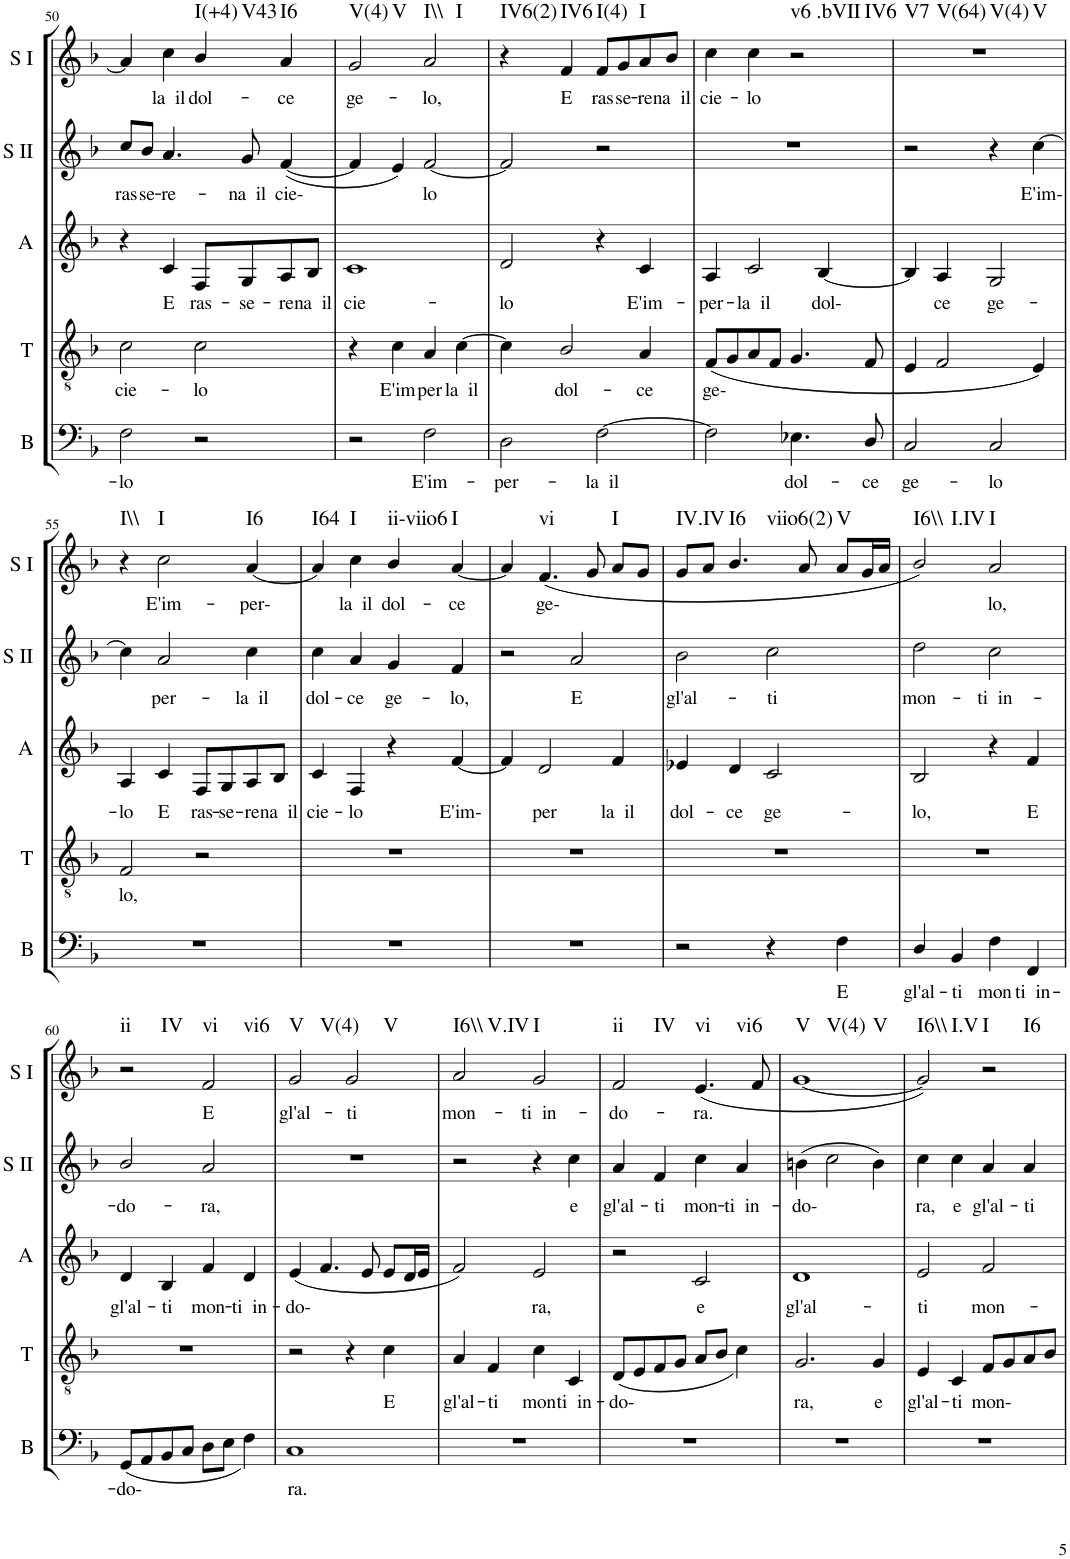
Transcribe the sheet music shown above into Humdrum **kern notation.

**kern	**text	**kern	**text	**kern	**text	**kern	**text	**kern	**text	**harte
*part5	*part5	*part4	*part4	*part3	*part3	*part2	*part2	*part1	*part1	*part1
*staff5	*staff5	*staff4	*staff4	*staff3	*staff3	*staff2	*staff2	*staff1	*staff1	*
*I"Bass	*	*I"Tenor	*	*I"Alto	*	*I"Soprano II	*	*I"Soprano I	*	*
*I'B	*	*I'T	*	*I'A	*	*I'S II	*	*I'S I	*	*
!!LO:PB:g=z
*clefF4	*	*clefGv2	*	*clefG2	*	*clefG2	*	*clefG2	*	*
*k[b-]	*	*k[b-]	*	*k[b-]	*	*k[b-]	*	*k[b-]	*	*
*F:	*	*F:	*	*F:	*	*F:	*	*F:	*	*
*M4/4	*	*M4/4	*	*M4/4	*	*M4/4	*	*M4/4	*	*
=50	=50	=50	=50	=50	=50	=50	=50	=50	=50	=50
!	!LO:LY:b	!	!LO:LY:b	!	!	!	!LO:LY:b	!	!	!
2F\	-lo	2c\	cie-	4r	.	8cc/L	ras-	4a/]	.	.
!	!	!	!	!	!	!	!LO:LY:b	!	!	!
.	.	.	.	.	.	8b-/J	-se-	.	.	.
!	!	!	!	!	!LO:LY:b	!	!LO:LY:b	!	!LO:LY:b	!
.	.	.	.	4c/	E	4.a/	-re-	4cc\	la il	.
!	!	!	!LO:LY:b	!	!LO:LY:b	!	!	!	!LO:LY:b	!LO:H:n=1:kt=I(+4)
!	!	!	!	!	!	!	!	!	!	!LO:H:n=2:kt=V43
2r	.	2c\	-lo	8F/L	ras-	.	.	4b-/	dol-	N N
!	!	!	!	!	!LO:LY:b	!	!LO:LY:b	!	!	!
.	.	.	.	8G/	-se-	8g/	-na il	.	.	.
!	!	!	!	!	!LO:LY:b	!	!LO:LY:b	!	!LO:LY:b	!LO:H:kt=I6
.	.	.	.	8A/	-re-	(<[4f/	cie-	4a/	-ce	N
!	!	!	!	!	!LO:LY:b	!	!	!	!	!
.	.	.	.	8B-/J	-na il	.	.	.	.	.
=51	=51	=51	=51	=51	=51	=51	=51	=51	=51	=51
!	!	!	!	!	!LO:LY:b	!	!	!	!LO:LY:b	!LO:H:n=1:kt=V(4)
!	!	!	!	!	!	!	!	!	!	!LO:H:n=2:kt=V
2r	.	4r	.	1c	cie-	4f/]	.	2g/	ge-	N N
!	!	!	!LO:LY:b	!	!	!	!	!	!	!
.	.	4c\	E'im-	.	.	4e/)	.	.	.	.
!	!LO:LY:b	!	!LO:LY:b	!	!	!	!LO:LY:b	!	!LO:LY:b	!LO:H:n=1:kt=I\\
!	!	!	!	!	!	!	!	!	!	!LO:H:n=2:kt=I
2F\	E'im-	4A/	-per-	.	.	[2f/	lo	2a/	-lo,	N N
!	!	!	!LO:LY:b	!	!	!	!	!	!	!
.	.	[4c\	-la il	.	.	.	.	.	.	.
=52	=52	=52	=52	=52	=52	=52	=52	=52	=52	=52
!	!LO:LY:b	!	!	!	!LO:LY:b	!	!	!	!	!LO:H:kt=IV6(2)
2D\	-per-	4c\]	.	2d/	-lo	2f/]	.	4r	.	N
!	!	!	!LO:LY:b	!	!	!	!	!	!LO:LY:b	!LO:H:kt=IV6
.	.	2B-/	dol-	.	.	.	.	4f/	E	N
!	!LO:LY:b	!	!	!	!	!	!	!	!LO:LY:b	!LO:H:kt=I(4)
[2F\	-la il	.	.	4r	.	2r	.	8f/L	ras-	N
!	!	!	!	!	!	!	!	!	!LO:LY:b	!
.	.	.	.	.	.	.	.	8g/	-se-	.
!	!	!	!LO:LY:b	!	!LO:LY:b	!	!	!	!LO:LY:b	!LO:H:kt=I
.	.	4A/	-ce	4c/	E'im-	.	.	8a/	-re-	N
!	!	!	!	!	!	!	!	!	!LO:LY:b	!
.	.	.	.	.	.	.	.	8b-/J	-na il	.
=53	=53	=53	=53	=53	=53	=53	=53	=53	=53	=53
!	!	!	!LO:LY:b	!	!LO:LY:b	!	!	!	!LO:LY:b	!
2F\]	.	(<8F/L	ge-	4A/	-per-	1r	.	4cc\	cie-	.
.	.	8G/	.	.	.	.	.	.	.	.
!	!	!	!	!	!LO:LY:b	!	!	!	!LO:LY:b	!
.	.	8A/	.	2c/	-la il	.	.	4cc\	-lo	.
.	.	8F/J	.	.	.	.	.	.	.	.
!	!LO:LY:b	!	!	!	!	!	!	!	!	!LO:H:n=1:kt=v6
!	!	!	!	!	!	!	!	!	!	!LO:H:n=2:kt=.bVII
!	!	!	!	!	!	!	!	!	!	!LO:H:n=3:kt=IV6
4.E-X\	dol-	4.G/	.	.	.	.	.	2r	.	N N N
!	!	!	!	!	!LO:LY:b	!	!	!	!	!
.	.	.	.	[4B-/	dol-	.	.	.	.	.
!	!LO:LY:b	!	!	!	!	!	!	!	!	!
8D/	-ce	8F/	.	.	.	.	.	.	.	.
=54	=54	=54	=54	=54	=54	=54	=54	=54	=54	=54
!	!LO:LY:b	!	!	!	!	!	!	!	!	!LO:H:n=1:kt=V7
!	!	!	!	!	!	!	!	!	!	!LO:H:n=2:kt=V(64)
!	!	!	!	!	!	!	!	!	!	!LO:H:n=3:kt=V(4)
!	!	!	!	!	!	!	!	!	!	!LO:H:n=4:kt=V
2C/	ge-	4E/	.	4B-/]	.	2r	.	1r	.	N N N N
!	!	!	!	!	!LO:LY:b	!	!	!	!	!
.	.	2F/	.	4A/	ce	.	.	.	.	.
!	!LO:LY:b	!	!	!	!LO:LY:b	!	!	!	!	!
2C/	-lo	.	.	2G/	ge-	4r	.	.	.	.
!	!	!	!	!	!	!	!LO:LY:b	!	!	!
.	.	4E/)	.	.	.	[4cc\	E'im-	.	.	.
!!LO:LB:g=z
=55	=55	=55	=55	=55	=55	=55	=55	=55	=55	=55
!	!	!	!LO:LY:b	!	!LO:LY:b	!	!	!	!	!LO:H:kt=I\\
1r	.	2F/	lo,	4A/	-lo	4cc\]	.	4r	.	N
!	!	!	!	!	!LO:LY:b	!	!LO:LY:b	!	!LO:LY:b	!LO:H:kt=I
.	.	.	.	4c/	E	2a/	per-	2cc\	E'im-	N
!	!	!	!	!	!LO:LY:b	!	!	!	!	!
.	.	2r	.	8F/L	ras-	.	.	.	.	.
!	!	!	!	!	!LO:LY:b	!	!	!	!	!
.	.	.	.	8G/	-se-	.	.	.	.	.
!	!	!	!	!	!LO:LY:b	!	!LO:LY:b	!	!LO:LY:b	!LO:H:kt=I6
.	.	.	.	8A/	-re-	4cc\	-la il	[4a/	-per-	N
!	!	!	!	!	!LO:LY:b	!	!	!	!	!
.	.	.	.	8B-/J	-na il	.	.	.	.	.
=56	=56	=56	=56	=56	=56	=56	=56	=56	=56	=56
!	!	!	!	!	!LO:LY:b	!	!LO:LY:b	!	!	!LO:H:kt=I64
1r	.	1r	.	4c/	cie-	4cc\	dol-	4a/]	.	N
!	!	!	!	!	!LO:LY:b	!	!LO:LY:b	!	!LO:LY:b	!LO:H:kt=I
.	.	.	.	4F/	-lo	4a/	-ce	4cc\	la il	N
!	!	!	!	!	!	!	!LO:LY:b	!	!LO:LY:b	!LO:H:kt=ii-viio6
.	.	.	.	4r	.	4g/	ge-	4b-/	dol-	N
!	!	!	!	!	!LO:LY:b	!	!LO:LY:b	!	!LO:LY:b	!LO:H:kt=I
.	.	.	.	[4f/	E'im-	4f/	-lo,	[4a/	-ce	N
=57	=57	=57	=57	=57	=57	=57	=57	=57	=57	=57
1r	.	1r	.	4f/]	.	2r	.	4a/]	.	.
!	!	!	!	!	!LO:LY:b	!	!	!	!LO:LY:b	!LO:H:kt=vi
.	.	.	.	2d/	per	.	.	(<4.f/	ge-	N
!	!	!	!	!	!	!	!LO:LY:b	!	!	!
.	.	.	.	.	.	2a/	E	.	.	.
.	.	.	.	.	.	.	.	8g/	.	.
!	!	!	!	!	!LO:LY:b	!	!	!	!	!LO:H:kt=I
.	.	.	.	4f/	la il	.	.	8a/L	.	N
.	.	.	.	.	.	.	.	8g/J	.	.
=58	=58	=58	=58	=58	=58	=58	=58	=58	=58	=58
!	!	!	!	!	!LO:LY:b	!	!LO:LY:b	!	!	!LO:H:kt=IV.IV
2r	.	1r	.	4e-X/	dol-	2b-\	gl'al-	8g/L	.	N
.	.	.	.	.	.	.	.	8a/J	.	.
!	!	!	!	!	!LO:LY:b	!	!	!	!	!LO:H:n=1:kt=I6
!	!	!	!	!	!	!	!	!	!	!LO:H:n=2:kt=viio6(2)
.	.	.	.	4d/	-ce	.	.	4.b-/	.	N N
!	!	!	!	!	!LO:LY:b	!	!LO:LY:b	!	!	!
4r	.	.	.	2c/	ge-	2cc\	-ti	.	.	.
.	.	.	.	.	.	.	.	8a/	.	.
!	!LO:LY:b	!	!	!	!	!	!	!	!	!LO:H:kt=V
4F\	E	.	.	.	.	.	.	8a/L	.	N
.	.	.	.	.	.	.	.	16g/L	.	.
.	.	.	.	.	.	.	.	16a/JJ	.	.
=59	=59	=59	=59	=59	=59	=59	=59	=59	=59	=59
!	!LO:LY:b	!	!	!	!LO:LY:b	!	!LO:LY:b	!	!	!LO:H:n=1:kt=I6\\
!	!	!	!	!	!	!	!	!	!	!LO:H:n=2:kt=I.IV
4D/	gl'al-	1r	.	2B-/	-lo,	2dd\	mon-	2b-/)	.	N N
!	!LO:LY:b	!	!	!	!	!	!	!	!	!
4BB-/	-ti	.	.	.	.	.	.	.	.	.
!	!LO:LY:b	!	!	!	!	!	!LO:LY:b	!	!LO:LY:b	!LO:H:kt=I
4F\	mon-	.	.	4r	.	2cc\	-ti in-	2a/	lo,	N
!	!LO:LY:b	!	!	!	!LO:LY:b	!	!	!	!	!
4FF/	-ti in-	.	.	4f/	E	.	.	.	.	.
!!LO:LB:g=z
=60	=60	=60	=60	=60	=60	=60	=60	=60	=60	=60
!	!LO:LY:b	!	!	!	!LO:LY:b	!	!LO:LY:b	!	!	!LO:H:n=1:kt=ii
!	!	!	!	!	!	!	!	!	!	!LO:H:n=2:kt=IV
(<8GG/L	-do-	1r	.	4d/	gl'al-	2b-/	-do-	2r	.	N N
8AA/	.	.	.	.	.	.	.	.	.	.
!	!	!	!	!	!LO:LY:b	!	!	!	!	!
8BB-/	.	.	.	4B-/	-ti	.	.	.	.	.
8C/J	.	.	.	.	.	.	.	.	.	.
!	!	!	!	!	!LO:LY:b	!	!LO:LY:b	!	!LO:LY:b	!LO:H:n=1:kt=vi
!	!	!	!	!	!	!	!	!	!	!LO:H:n=2:kt=vi6
8D\L	.	.	.	4f/	mon-	2a/	-ra,	2f/	E	N N
8E\J	.	.	.	.	.	.	.	.	.	.
!	!	!	!	!	!LO:LY:b	!	!	!	!	!
4F\)	.	.	.	4d/	-ti in-	.	.	.	.	.
=61	=61	=61	=61	=61	=61	=61	=61	=61	=61	=61
!	!LO:LY:b	!	!	!	!LO:LY:b	!	!	!	!LO:LY:b	!LO:H:n=1:kt=V
!	!	!	!	!	!	!	!	!	!	!LO:H:n=2:kt=V(4)
1C	ra.	2r	.	(<4e/	-do-	1r	.	2g/	gl'al-	N N
.	.	.	.	4.f/	.	.	.	.	.	.
!	!	!	!	!	!	!	!	!	!LO:LY:b	!LO:H:kt=V
.	.	4r	.	.	.	.	.	2g/	-ti	N
.	.	.	.	8e/	.	.	.	.	.	.
!	!	!	!LO:LY:b	!	!	!	!	!	!	!
.	.	4c\	E	8e/L	.	.	.	.	.	.
.	.	.	.	16d/L	.	.	.	.	.	.
.	.	.	.	16e/JJ	.	.	.	.	.	.
=62	=62	=62	=62	=62	=62	=62	=62	=62	=62	=62
!	!	!	!LO:LY:b	!	!	!	!	!	!LO:LY:b	!LO:H:n=1:kt=I6\\
!	!	!	!	!	!	!	!	!	!	!LO:H:n=2:kt=V.IV
1r	.	4A/	gl'al-	2f/)	.	2r	.	2a/	mon-	N N
!	!	!	!LO:LY:b	!	!	!	!	!	!	!
.	.	4F/	-ti	.	.	.	.	.	.	.
!	!	!	!LO:LY:b	!	!LO:LY:b	!	!	!	!LO:LY:b	!LO:H:kt=I
.	.	4c\	mon-	2e/	ra,	4r	.	2g/	-ti in-	N
!	!	!	!LO:LY:b	!	!	!	!LO:LY:b	!	!	!
.	.	4C/	-ti in-	.	.	4cc\	e	.	.	.
=63	=63	=63	=63	=63	=63	=63	=63	=63	=63	=63
!	!	!	!LO:LY:b	!	!	!	!LO:LY:b	!	!LO:LY:b	!LO:H:n=1:kt=ii
!	!	!	!	!	!	!	!	!	!	!LO:H:n=2:kt=IV
1r	.	(<8D/L	-do-	2r	.	4a/	gl'al-	2f/	-do-	N N
.	.	8E/	.	.	.	.	.	.	.	.
!	!	!	!	!	!	!	!LO:LY:b	!	!	!
.	.	8F/	.	.	.	4f/	-ti	.	.	.
.	.	8G/J	.	.	.	.	.	.	.	.
!	!	!	!	!	!LO:LY:b	!	!LO:LY:b	!	!LO:LY:b	!LO:H:n=1:kt=vi
!	!	!	!	!	!	!	!	!	!	!LO:H:n=2:kt=vi6
.	.	8A/L	.	2c/	e	4cc\	mon-	(<4.e/	-ra.	N N
.	.	8B-/J	.	.	.	.	.	.	.	.
!	!	!	!	!	!	!	!LO:LY:b	!	!	!
.	.	4c\)	.	.	.	4a/	-ti in-	.	.	.
.	.	.	.	.	.	.	.	8f/	.	.
=64	=64	=64	=64	=64	=64	=64	=64	=64	=64	=64
!	!	!	!LO:LY:b	!	!LO:LY:b	!	!LO:LY:b	!	!	!LO:H:n=1:kt=V
!	!	!	!	!	!	!	!	!	!	!LO:H:n=2:kt=V(4)
!	!	!	!	!	!	!	!	!	!	!LO:H:n=3:kt=V
1r	.	2.G/	ra,	1d	gl'al-	(>4bn\	-do-	[1g	.	N N N
.	.	.	.	.	.	2cc\	.	.	.	.
!	!	!	!LO:LY:b	!	!	!	!	!	!	!
.	.	4G/	e	.	.	4b\)	.	.	.	.
=65	=65	=65	=65	=65	=65	=65	=65	=65	=65	=65
!	!	!	!LO:LY:b	!	!LO:LY:b	!	!LO:LY:b	!	!	!LO:H:n=1:kt=I6\\
!	!	!	!	!	!	!	!	!	!	!LO:H:n=2:kt=I.V
1r	.	4E/	gl'al-	2e/	-ti	4cc\	ra,	2g/])	.	N N
!	!	!	!LO:LY:b	!	!	!	!LO:LY:b	!	!	!
.	.	4C/	-ti	.	.	4cc\	e	.	.	.
!	!	!	!LO:LY:b	!	!LO:LY:b	!	!LO:LY:b	!	!	!LO:H:n=1:kt=I
!	!	!	!	!	!	!	!	!	!	!LO:H:n=2:kt=I6
.	.	8F/L	mon-	2f/	mon-	4a/	gl'al-	2r	.	N N
.	.	8G/	.	.	.	.	.	.	.	.
!	!	!	!	!	!	!	!LO:LY:b	!	!	!
.	.	8A/	.	.	.	4a/	-ti	.	.	.
.	.	8B-/J	.	.	.	.	.	.	.	.
=	=	=	=	=	=	=	=	=	=	=
*-	*-	*-	*-	*-	*-	*-	*-	*-	*-	*-
